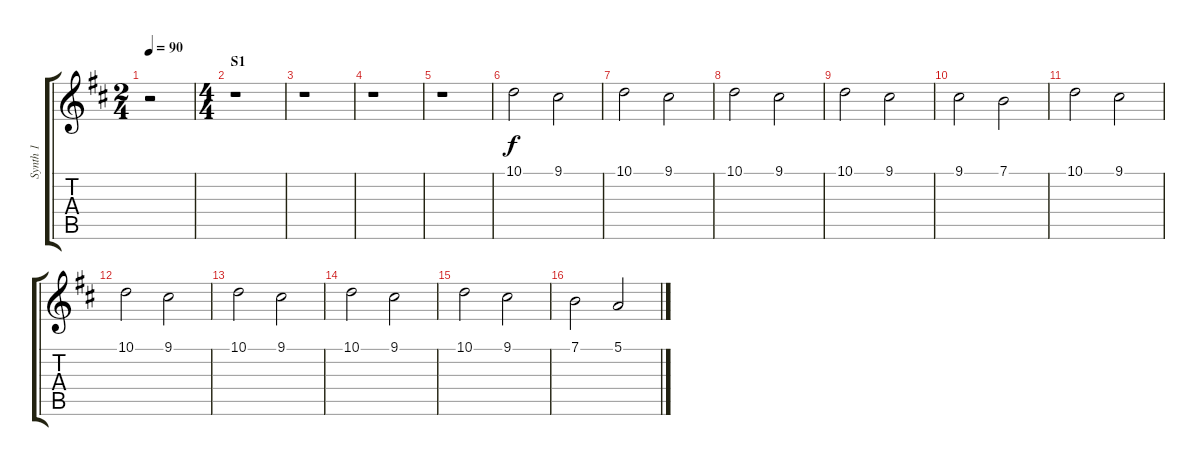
\track ("Synth 1" "Synth 1") {instrument pad2warm}
\staff {score tabs}
\tuning (E4 B3 G3 D3 A2 E2) {hide}
\ts (2 4)
\tempo 90
\clef g2
\ks d
r.2{dy f instrument pad2warm} |
\ts (4 4)
\section ("" "S1")
r.1 |
r.1 |
r.1 |
r.1 |
10.1.2 9.1.2 |
10.1.2 9.1.2 |
10.1.2 9.1.2 |
10.1.2 9.1.2 |
9.1.2 7.1.2 |
10.1.2 9.1.2 |
10.1.2 9.1.2 |
10.1.2 9.1.2 |
10.1.2 9.1.2 |
10.1.2 9.1.2 |
7.1.2 5.1.2
